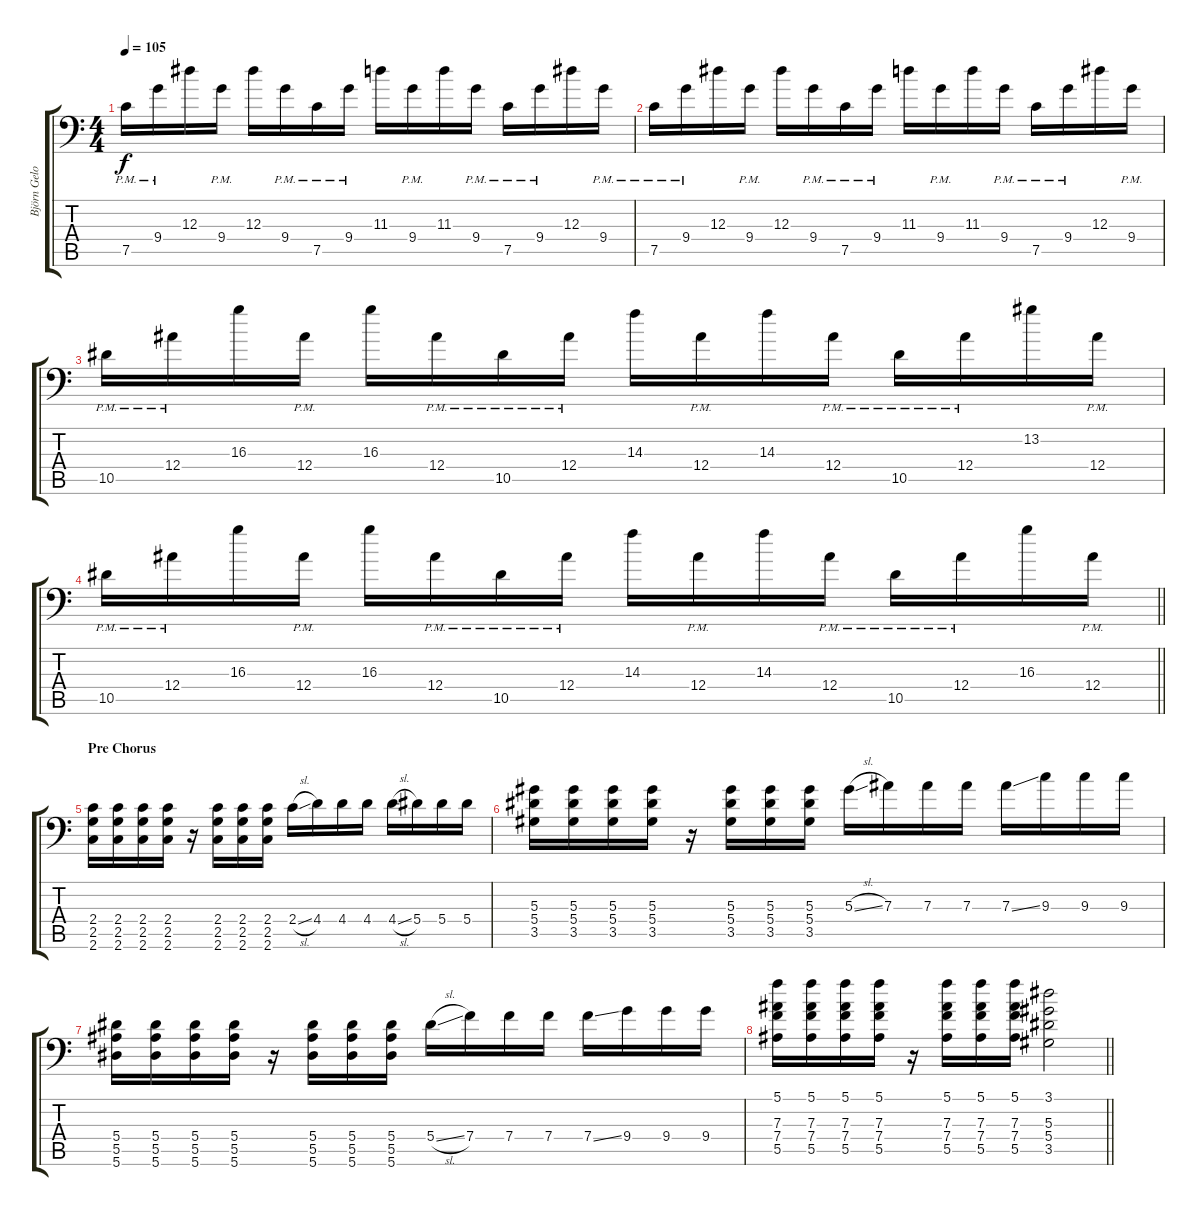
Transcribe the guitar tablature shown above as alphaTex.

\track ("Björn Gelotte" "Björn Gelo") {instrument distortionguitar}
\staff {score tabs}
\tuning (C4 G3 Eb3 Bb2 F2 Bb1) {hide}
\ts (4 4)
\tempo 105
\clef f4
\ks c
7.5{pm}.16{dy f} 9.4{pm}.16 12.3.16 9.4{pm}.16 12.3.16 9.4{pm}.16 7.5{pm}.16 9.4{pm}.16 11.3.16 9.4{pm}.16 11.3.16 9.4{pm}.16 7.5{pm}.16 9.4{pm}.16 12.3.16 9.4{pm}.16 |
7.5{pm}.16 9.4{pm}.16 12.3.16 9.4{pm}.16 12.3.16 9.4{pm}.16 7.5{pm}.16 9.4{pm}.16 11.3.16 9.4{pm}.16 11.3.16 9.4{pm}.16 7.5{pm}.16 9.4{pm}.16 12.3.16 9.4{pm}.16 |
10.5{pm}.16 12.4{pm}.16 16.3.16 12.4{pm}.16 16.3.16 12.4{pm}.16 10.5{pm}.16 12.4{pm}.16 14.3.16 12.4{pm}.16 14.3.16 12.4{pm}.16 10.5{pm}.16 12.4{pm}.16 13.2.16 12.4{pm}.16 |
\barLineRight lightlight
10.5{pm}.16 12.4{pm}.16 16.3.16 12.4{pm}.16 16.3.16 12.4{pm}.16 10.5{pm}.16 12.4{pm}.16 14.3.16 12.4{pm}.16 14.3.16 12.4{pm}.16 10.5{pm}.16 12.4{pm}.16 16.3.16 12.4{pm}.16 |
\section ("" "Pre Chorus")
(2.4 2.5 2.6).16 (2.4 2.5 2.6).16 (2.4 2.5 2.6).16 (2.4 2.5 2.6).16 r.16 (2.4 2.5 2.6).16 (2.4 2.5 2.6).16 (2.4 2.5 2.6).16 2.4{sl}.16 4.4.16 4.4.16 4.4.16 4.4{sl}.16 5.4.16 5.4.16 5.4.16 |
(5.3 5.4 3.5).16 (5.3 5.4 3.5).16 (5.3 5.4 3.5).16 (5.3 5.4 3.5).16 r.16 (5.3 5.4 3.5).16 (5.3 5.4 3.5).16 (5.3 5.4 3.5).16 5.3{sl}.16 7.3.16 7.3.16 7.3.16 7.3{ss}.16 9.3.16 9.3.16 9.3.16 |
(5.4 5.5 5.6).16 (5.4 5.5 5.6).16 (5.4 5.5 5.6).16 (5.4 5.5 5.6).16 r.16 (5.4 5.5 5.6).16 (5.4 5.5 5.6).16 (5.4 5.5 5.6).16 5.4{sl}.16 7.4.16 7.4.16 7.4.16 7.4{ss}.16 9.4.16 9.4.16 9.4.16 |
\barLineRight lightlight
(5.1 7.3 7.4 5.5).16 (5.1 7.3 7.4 5.5).16 (5.1 7.3 7.4 5.5).16 (5.1 7.3 7.4 5.5).16 r.16 (5.1 7.3 7.4 5.5).16 (5.1 7.3 7.4 5.5).16 (5.1 7.3 7.4 5.5).16 (3.1 5.3 5.4 3.5).2
